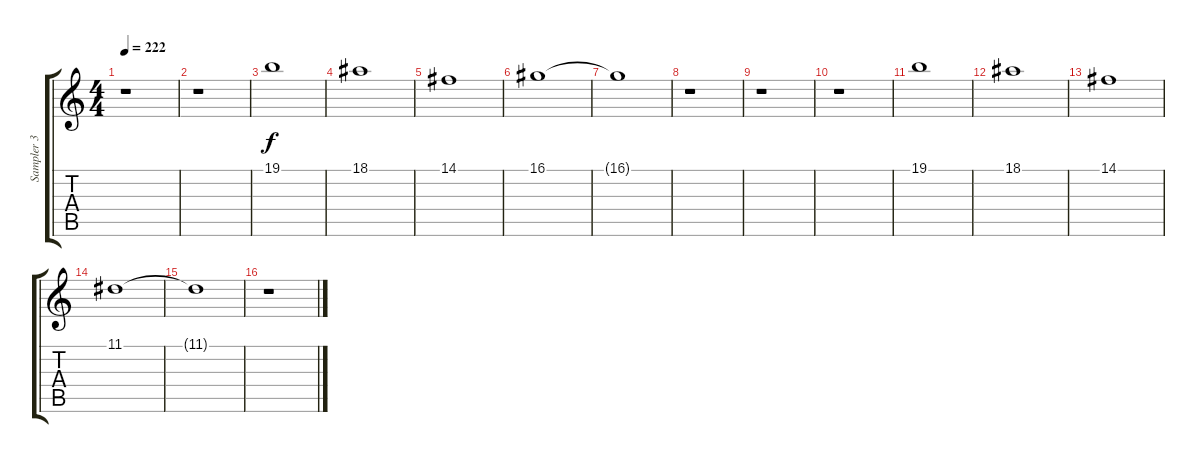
\track ("Sampler 3" "Sampler 3") {instrument pad7halo}
\staff {score tabs}
\tuning (E4 B3 G3 D3 A2 E2) {hide}
\ts (4 4)
\tempo 222
\clef g2
\ks c
r.1{dy f} |
r.1 |
19.1.1 |
18.1.1 |
14.1.1 |
16.1.1 |
16.1{t}.1 |
r.1 |
r.1 |
r.1 |
19.1.1 |
18.1.1 |
14.1.1 |
11.1.1 |
11.1{t}.1 |
r.1
